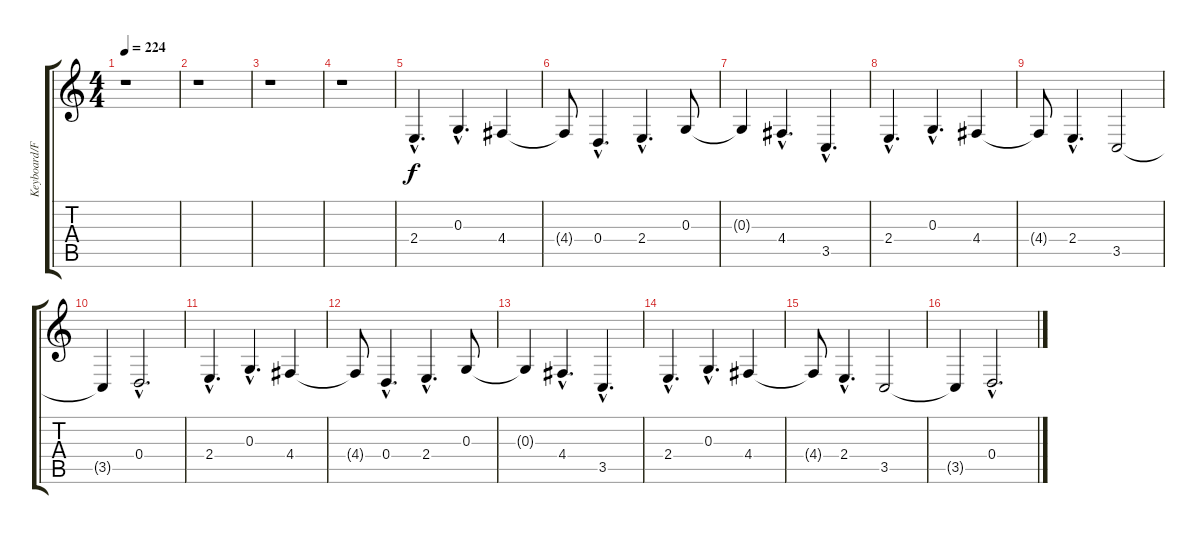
\track ("Keyboard/FX" "Keyboard/F") {instrument churchorgan}
\staff {score tabs}
\tuning (E4 B3 G3 D3 A2 E2) {hide}
\ts (4 4)
\tempo 224
\clef g2
\ks c
r.1{dy mp} |
r.1 |
r.1 |
r.1 |
2.4{hac}.4{d dy f instrument churchorgan} 0.3{hac}.4{d} 4.4.4 |
4.4{t}.8 0.4{hac}.4{d} 2.4{hac}.4{d} 0.3.8 |
0.3{t}.4 4.4{hac}.4{d} 3.5{hac}.4{d} |
2.4{hac}.4{d} 0.3{hac}.4{d} 4.4.4 |
4.4{t}.8 2.4{hac}.4{d} 3.5.2 |
3.5{t}.4 0.4{hac}.2{d} |
2.4{hac}.4{d} 0.3{hac}.4{d} 4.4.4 |
4.4{t}.8 0.4{hac}.4{d} 2.4{hac}.4{d} 0.3.8 |
0.3{t}.4 4.4{hac}.4{d} 3.5{hac}.4{d} |
2.4{hac}.4{d} 0.3{hac}.4{d} 4.4.4 |
4.4{t}.8 2.4{hac}.4{d} 3.5.2 |
3.5{t}.4 0.4{hac}.2{d}
